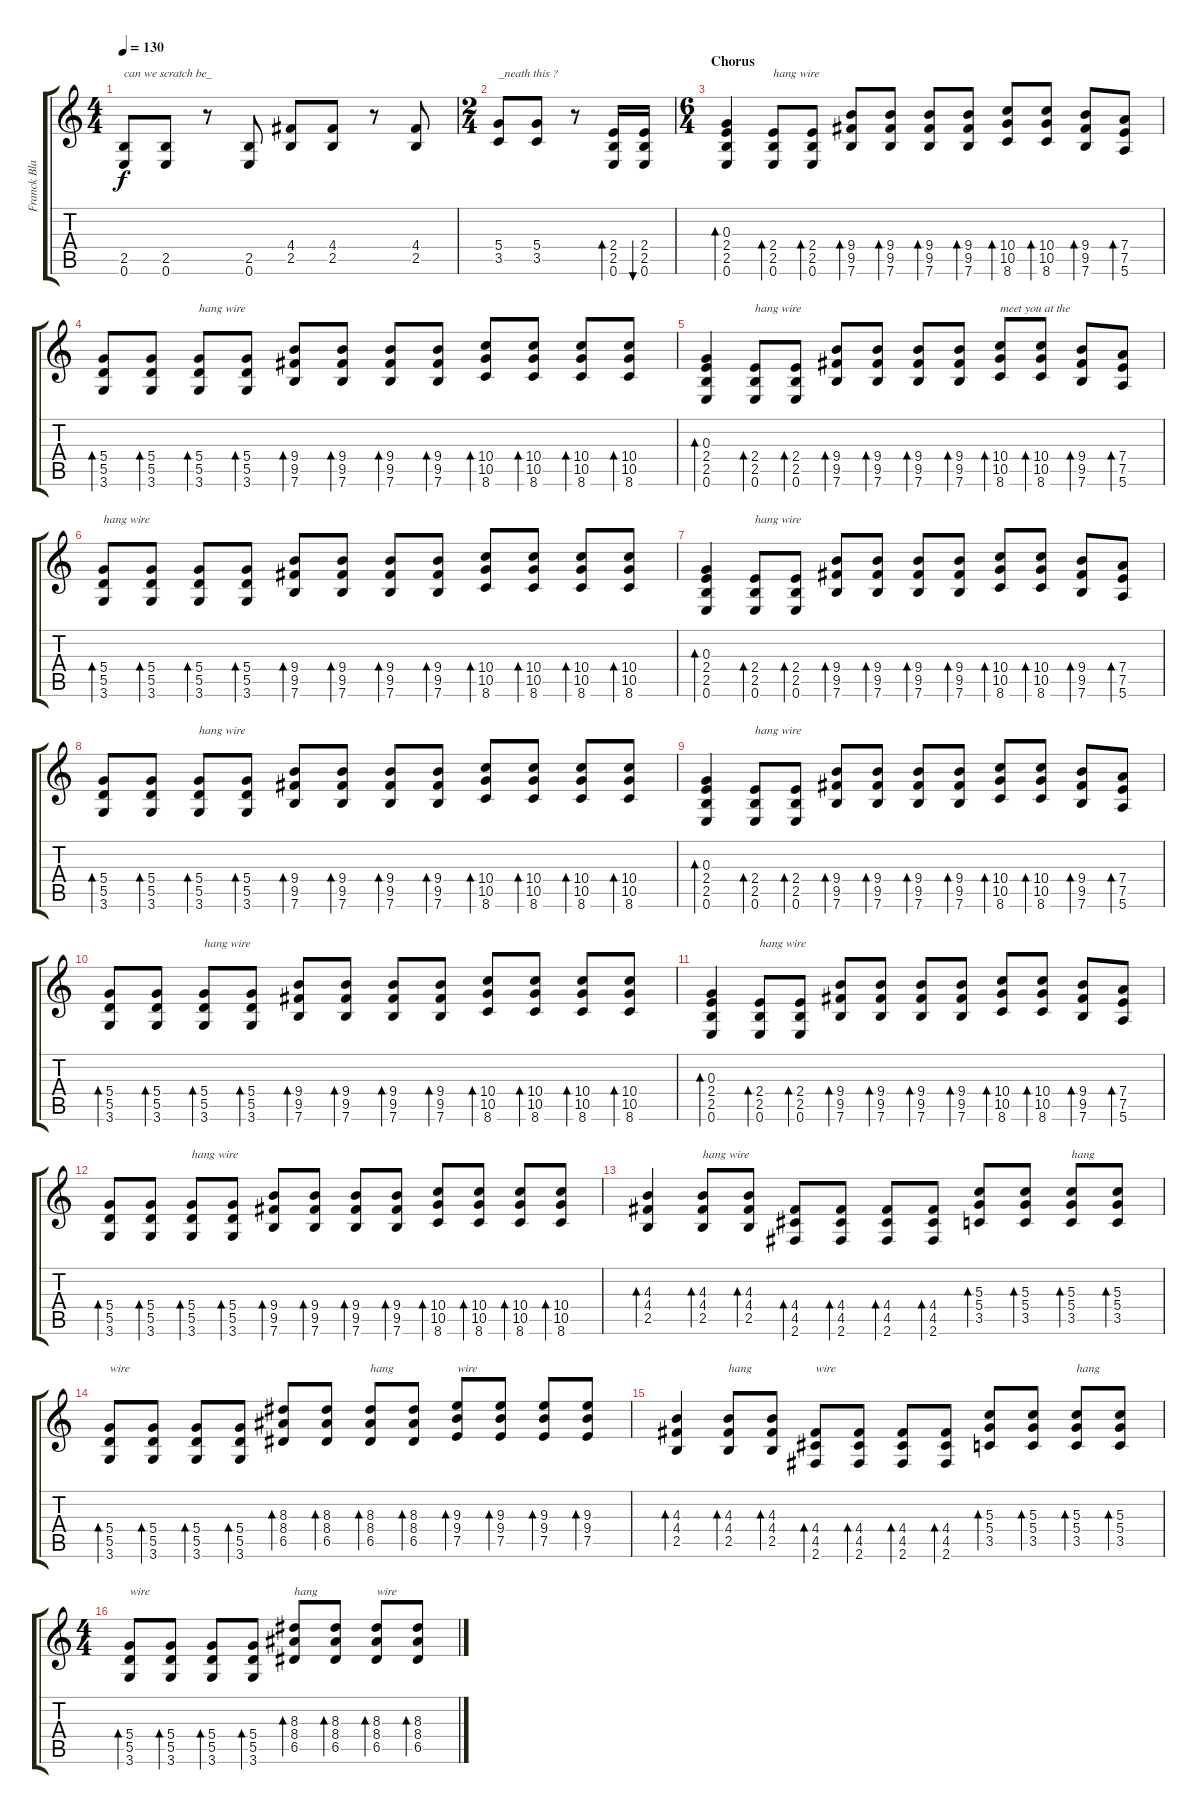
\track ("Franck Black" "Franck Bla") {instrument overdrivenguitar}
\staff {score tabs}
\tuning (E4 B3 G3 D3 A2 E2) {hide}
\ts (4 4)
\tempo 130
\clef g2
\ks c
(2.5 0.6).8{txt "can we scratch be_" dy f} (2.5 0.6).8 r.8 (2.5 0.6).8 (4.4 2.5).8 (4.4 2.5).8 r.8 (4.4 2.5).8 |
\ts (2 4)
(5.4 3.5).8{txt "_neath this ?"} (5.4 3.5).8 r.8 (2.4 2.5 0.6).16{bd 60 instrument overdrivenguitar} (2.4 2.5 0.6).16{bu 60} |
\ts (6 4)
\section ("" "Chorus")
(0.3 2.4 2.5 0.6).4{bd 60} (2.4 2.5 0.6).8{bd 60 txt "hang wire"} (2.4 2.5 0.6).8{bd 60} (9.4 9.5 7.6).8{bd 60} (9.4 9.5 7.6).8{bd 60} (9.4 9.5 7.6).8{bd 60} (9.4 9.5 7.6).8{bd 60} (10.4 10.5 8.6).8{bd 60} (10.4 10.5 8.6).8{bd 60} (9.4 9.5 7.6).8{bd 60} (7.4 7.5 5.6).8{bd 60} |
(5.4 5.5 3.6).8{bd 60} (5.4 5.5 3.6).8{bd 60} (5.4 5.5 3.6).8{bd 60 txt "hang wire"} (5.4 5.5 3.6).8{bd 60} (9.4 9.5 7.6).8{bd 60} (9.4 9.5 7.6).8{bd 60} (9.4 9.5 7.6).8{bd 60} (9.4 9.5 7.6).8{bd 60} (10.4 10.5 8.6).8{bd 60} (10.4 10.5 8.6).8{bd 60} (10.4 10.5 8.6).8{bd 60} (10.4 10.5 8.6).8{bd 60} |
(0.3 2.4 2.5 0.6).4{bd 60} (2.4 2.5 0.6).8{bd 60 txt "hang wire"} (2.4 2.5 0.6).8{bd 60} (9.4 9.5 7.6).8{bd 60} (9.4 9.5 7.6).8{bd 60} (9.4 9.5 7.6).8{bd 60} (9.4 9.5 7.6).8{bd 60} (10.4 10.5 8.6).8{bd 60 txt "meet you at the"} (10.4 10.5 8.6).8{bd 60} (9.4 9.5 7.6).8{bd 60} (7.4 7.5 5.6).8{bd 60} |
(5.4 5.5 3.6).8{bd 60 txt "hang wire"} (5.4 5.5 3.6).8{bd 60} (5.4 5.5 3.6).8{bd 60} (5.4 5.5 3.6).8{bd 60} (9.4 9.5 7.6).8{bd 60} (9.4 9.5 7.6).8{bd 60} (9.4 9.5 7.6).8{bd 60} (9.4 9.5 7.6).8{bd 60} (10.4 10.5 8.6).8{bd 60} (10.4 10.5 8.6).8{bd 60} (10.4 10.5 8.6).8{bd 60} (10.4 10.5 8.6).8{bd 60} |
(0.3 2.4 2.5 0.6).4{bd 60} (2.4 2.5 0.6).8{bd 60 txt "hang wire"} (2.4 2.5 0.6).8{bd 60} (9.4 9.5 7.6).8{bd 60} (9.4 9.5 7.6).8{bd 60} (9.4 9.5 7.6).8{bd 60} (9.4 9.5 7.6).8{bd 60} (10.4 10.5 8.6).8{bd 60} (10.4 10.5 8.6).8{bd 60} (9.4 9.5 7.6).8{bd 60} (7.4 7.5 5.6).8{bd 60} |
(5.4 5.5 3.6).8{bd 60} (5.4 5.5 3.6).8{bd 60} (5.4 5.5 3.6).8{bd 60 txt "hang wire"} (5.4 5.5 3.6).8{bd 60} (9.4 9.5 7.6).8{bd 60} (9.4 9.5 7.6).8{bd 60} (9.4 9.5 7.6).8{bd 60} (9.4 9.5 7.6).8{bd 60} (10.4 10.5 8.6).8{bd 60} (10.4 10.5 8.6).8{bd 60} (10.4 10.5 8.6).8{bd 60} (10.4 10.5 8.6).8{bd 60} |
(0.3 2.4 2.5 0.6).4{bd 60} (2.4 2.5 0.6).8{bd 60 txt "hang wire"} (2.4 2.5 0.6).8{bd 60} (9.4 9.5 7.6).8{bd 60} (9.4 9.5 7.6).8{bd 60} (9.4 9.5 7.6).8{bd 60} (9.4 9.5 7.6).8{bd 60} (10.4 10.5 8.6).8{bd 60} (10.4 10.5 8.6).8{bd 60} (9.4 9.5 7.6).8{bd 60} (7.4 7.5 5.6).8{bd 60} |
(5.4 5.5 3.6).8{bd 60} (5.4 5.5 3.6).8{bd 60} (5.4 5.5 3.6).8{bd 60 txt "hang wire"} (5.4 5.5 3.6).8{bd 60} (9.4 9.5 7.6).8{bd 60} (9.4 9.5 7.6).8{bd 60} (9.4 9.5 7.6).8{bd 60} (9.4 9.5 7.6).8{bd 60} (10.4 10.5 8.6).8{bd 60} (10.4 10.5 8.6).8{bd 60} (10.4 10.5 8.6).8{bd 60} (10.4 10.5 8.6).8{bd 60} |
\section ("" "")
(0.3 2.4 2.5 0.6).4{bd 60} (2.4 2.5 0.6).8{bd 60 txt "hang wire"} (2.4 2.5 0.6).8{bd 60} (9.4 9.5 7.6).8{bd 60} (9.4 9.5 7.6).8{bd 60} (9.4 9.5 7.6).8{bd 60} (9.4 9.5 7.6).8{bd 60} (10.4 10.5 8.6).8{bd 60} (10.4 10.5 8.6).8{bd 60} (9.4 9.5 7.6).8{bd 60} (7.4 7.5 5.6).8{bd 60} |
(5.4 5.5 3.6).8{bd 60} (5.4 5.5 3.6).8{bd 60} (5.4 5.5 3.6).8{bd 60 txt "hang wire"} (5.4 5.5 3.6).8{bd 60} (9.4 9.5 7.6).8{bd 60} (9.4 9.5 7.6).8{bd 60} (9.4 9.5 7.6).8{bd 60} (9.4 9.5 7.6).8{bd 60} (10.4 10.5 8.6).8{bd 60} (10.4 10.5 8.6).8{bd 60} (10.4 10.5 8.6).8{bd 60} (10.4 10.5 8.6).8{bd 60} |
(4.3 4.4 2.5).4{bd 60} (4.3 4.4 2.5).8{bd 60 txt "hang wire"} (4.3 4.4 2.5).8{bd 60} (4.4 4.5 2.6).8{bd 60} (4.4 4.5 2.6).8{bd 60} (4.4 4.5 2.6).8{bd 60} (4.4 4.5 2.6).8{bd 60} (5.3 5.4 3.5).8{bd 60} (5.3 5.4 3.5).8{bd 60} (5.3 5.4 3.5).8{bd 60 txt "hang"} (5.3 5.4 3.5).8{bd 60} |
(5.4 5.5 3.6).8{bd 60 txt "wire"} (5.4 5.5 3.6).8{bd 60} (5.4 5.5 3.6).8{bd 60} (5.4 5.5 3.6).8{bd 60} (8.3 8.4 6.5).8{bd 60} (8.3 8.4 6.5).8{bd 60} (8.3 8.4 6.5).8{bd 60 txt "hang"} (8.3 8.4 6.5).8{bd 60} (9.3 9.4 7.5).8{bd 60 txt "wire"} (9.3 9.4 7.5).8{bd 60} (9.3 9.4 7.5).8{bd 60} (9.3 9.4 7.5).8{bd 60} |
(4.3 4.4 2.5).4{bd 60} (4.3 4.4 2.5).8{bd 60 txt "hang"} (4.3 4.4 2.5).8{bd 60} (4.4 4.5 2.6).8{bd 60 txt "wire"} (4.4 4.5 2.6).8{bd 60} (4.4 4.5 2.6).8{bd 60} (4.4 4.5 2.6).8{bd 60} (5.3 5.4 3.5).8{bd 60} (5.3 5.4 3.5).8{bd 60} (5.3 5.4 3.5).8{bd 60 txt "hang"} (5.3 5.4 3.5).8{bd 60} |
\ts (4 4)
(5.4 5.5 3.6).8{bd 60 txt "wire"} (5.4 5.5 3.6).8{bd 60} (5.4 5.5 3.6).8{bd 60} (5.4 5.5 3.6).8{bd 60} (8.3 8.4 6.5).8{bd 60 txt "hang"} (8.3 8.4 6.5).8{bd 60} (8.3 8.4 6.5).8{bd 60 txt "wire"} (8.3 8.4 6.5).8{bd 60}
